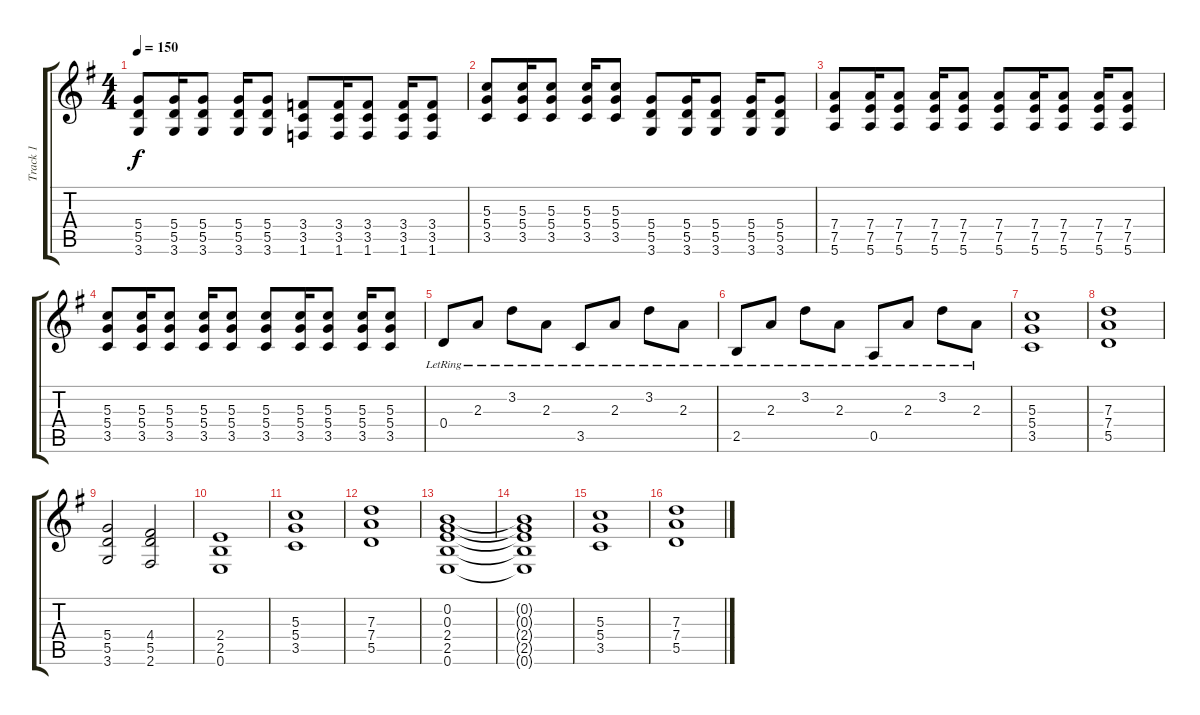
\track ("Track 1" "Track 1") {instrument distortionguitar}
\staff {score tabs}
\tuning (E4 B3 G3 D3 A2 E2) {hide}
\ts (4 4)
\tempo 150
\clef g2
\ks g
(5.4 5.5 3.6).8{dy f} (5.4 5.5 3.6).16 (5.4 5.5 3.6).8 (5.4 5.5 3.6).16 (5.4 5.5 3.6).8 (3.4 3.5 1.6).8 (3.4 3.5 1.6).16 (3.4 3.5 1.6).8 (3.4 3.5 1.6).16 (3.4 3.5 1.6).8 |
(5.3 5.4 3.5).8 (5.3 5.4 3.5).16 (5.3 5.4 3.5).8 (5.3 5.4 3.5).16 (5.3 5.4 3.5).8 (5.4 5.5 3.6).8 (5.4 5.5 3.6).16 (5.4 5.5 3.6).8 (5.4 5.5 3.6).16 (5.4 5.5 3.6).8 |
(7.4 7.5 5.6).8 (7.4 7.5 5.6).16 (7.4 7.5 5.6).8 (7.4 7.5 5.6).16 (7.4 7.5 5.6).8 (7.4 7.5 5.6).8 (7.4 7.5 5.6).16 (7.4 7.5 5.6).8 (7.4 7.5 5.6).16 (7.4 7.5 5.6).8 |
(5.3 5.4 3.5).8 (5.3 5.4 3.5).16 (5.3 5.4 3.5).8 (5.3 5.4 3.5).16 (5.3 5.4 3.5).8 (5.3 5.4 3.5).8 (5.3 5.4 3.5).16 (5.3 5.4 3.5).8 (5.3 5.4 3.5).16 (5.3 5.4 3.5).8 |
0.4{lr}.8 2.3{lr}.8 3.2{lr}.8 2.3{lr}.8 3.5{lr}.8 2.3{lr}.8 3.2{lr}.8 2.3{lr}.8 |
2.5{lr}.8 2.3{lr}.8 3.2{lr}.8 2.3{lr}.8 0.5{lr}.8 2.3{lr}.8 3.2{lr}.8 2.3{lr}.8 |
(5.3 5.4 3.5).1 |
(7.3 7.4 5.5).1 |
(5.4 5.5 3.6).2 (4.4 5.5 2.6).2 |
(2.4 2.5 0.6).1 |
(5.3 5.4 3.5).1 |
(7.3 7.4 5.5).1 |
(0.2 0.3 2.4 2.5 0.6).1 |
(0.2{t} 0.3{t} 2.4{t} 2.5{t} 0.6{t}).1 |
(5.3 5.4 3.5).1 |
(7.3 7.4 5.5).1
